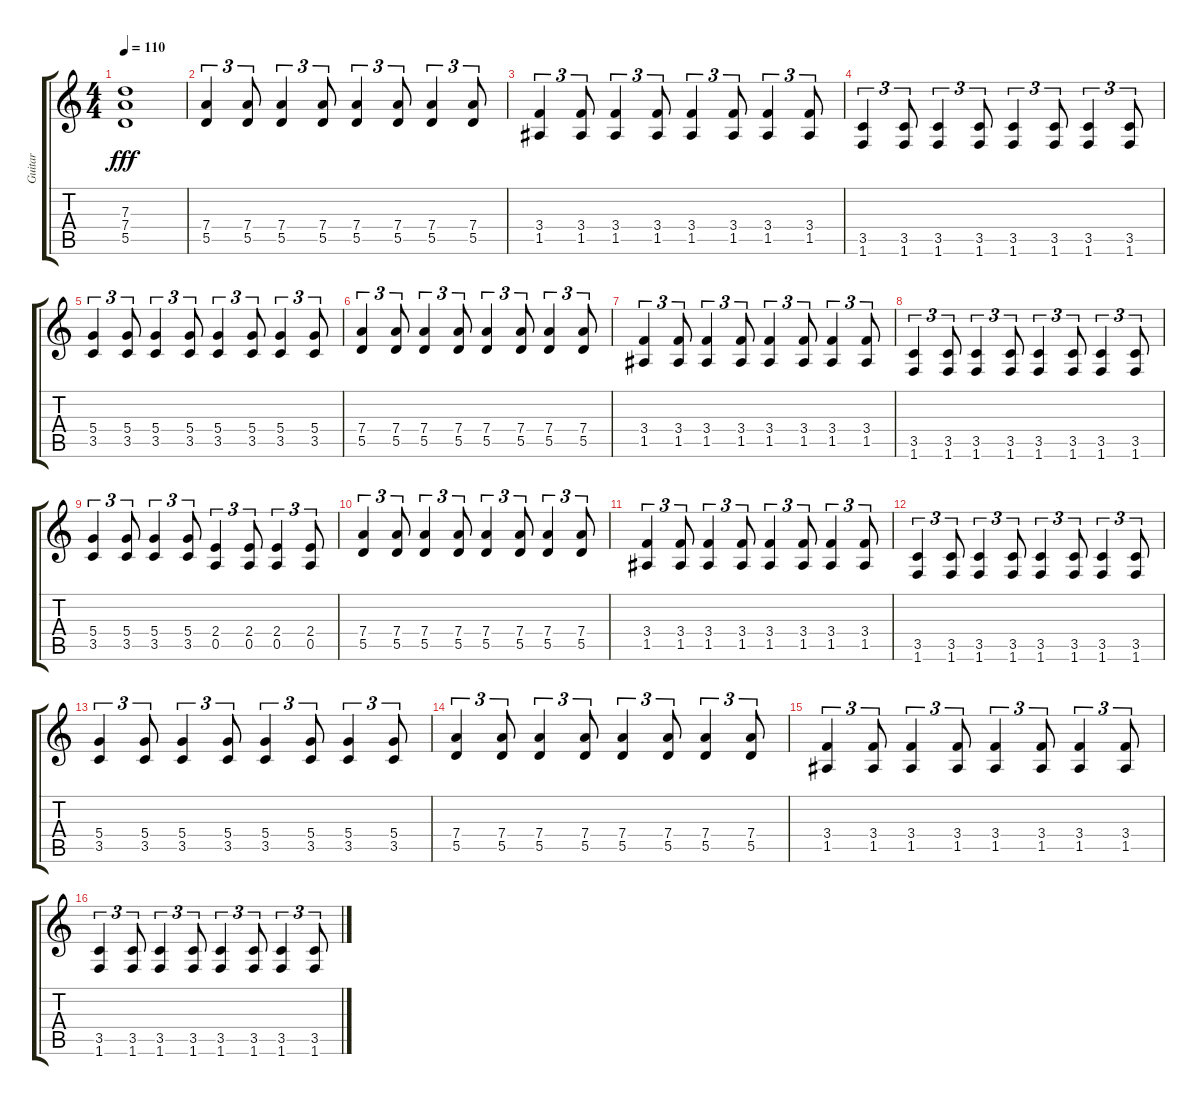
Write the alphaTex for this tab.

\track ("Guitar" "Guitar") {instrument overdrivenguitar}
\staff {score tabs}
\tuning (E4 B3 G3 D3 A2 E2) {hide}
\ts (4 4)
\tempo 110
\clef g2
\ks c
(7.3 7.4 5.5).1{dy fff} |
(7.4 5.5).4{tu (3 2)} (7.4 5.5).8{tu (3 2)} (7.4 5.5).4{tu (3 2)} (7.4 5.5).8{tu (3 2)} (7.4 5.5).4{tu (3 2)} (7.4 5.5).8{tu (3 2)} (7.4 5.5).4{tu (3 2)} (7.4 5.5).8{tu (3 2)} |
(3.4 1.5).4{tu (3 2)} (3.4 1.5).8{tu (3 2)} (3.4 1.5).4{tu (3 2)} (3.4 1.5).8{tu (3 2)} (3.4 1.5).4{tu (3 2)} (3.4 1.5).8{tu (3 2)} (3.4 1.5).4{tu (3 2)} (3.4 1.5).8{tu (3 2)} |
(3.5 1.6).4{tu (3 2)} (3.5 1.6).8{tu (3 2)} (3.5 1.6).4{tu (3 2)} (3.5 1.6).8{tu (3 2)} (3.5 1.6).4{tu (3 2)} (3.5 1.6).8{tu (3 2)} (3.5 1.6).4{tu (3 2)} (3.5 1.6).8{tu (3 2)} |
(5.4 3.5).4{tu (3 2)} (5.4 3.5).8{tu (3 2)} (5.4 3.5).4{tu (3 2)} (5.4 3.5).8{tu (3 2)} (5.4 3.5).4{tu (3 2)} (5.4 3.5).8{tu (3 2)} (5.4 3.5).4{tu (3 2)} (5.4 3.5).8{tu (3 2)} |
(7.4 5.5).4{tu (3 2)} (7.4 5.5).8{tu (3 2)} (7.4 5.5).4{tu (3 2)} (7.4 5.5).8{tu (3 2)} (7.4 5.5).4{tu (3 2)} (7.4 5.5).8{tu (3 2)} (7.4 5.5).4{tu (3 2)} (7.4 5.5).8{tu (3 2)} |
(3.4 1.5).4{tu (3 2)} (3.4 1.5).8{tu (3 2)} (3.4 1.5).4{tu (3 2)} (3.4 1.5).8{tu (3 2)} (3.4 1.5).4{tu (3 2)} (3.4 1.5).8{tu (3 2)} (3.4 1.5).4{tu (3 2)} (3.4 1.5).8{tu (3 2)} |
(3.5 1.6).4{tu (3 2)} (3.5 1.6).8{tu (3 2)} (3.5 1.6).4{tu (3 2)} (3.5 1.6).8{tu (3 2)} (3.5 1.6).4{tu (3 2)} (3.5 1.6).8{tu (3 2)} (3.5 1.6).4{tu (3 2)} (3.5 1.6).8{tu (3 2)} |
(5.4 3.5).4{tu (3 2)} (5.4 3.5).8{tu (3 2)} (5.4 3.5).4{tu (3 2)} (5.4 3.5).8{tu (3 2)} (2.4 0.5).4{tu (3 2)} (2.4 0.5).8{tu (3 2)} (2.4 0.5).4{tu (3 2)} (2.4 0.5).8{tu (3 2)} |
(7.4 5.5).4{tu (3 2)} (7.4 5.5).8{tu (3 2)} (7.4 5.5).4{tu (3 2)} (7.4 5.5).8{tu (3 2)} (7.4 5.5).4{tu (3 2)} (7.4 5.5).8{tu (3 2)} (7.4 5.5).4{tu (3 2)} (7.4 5.5).8{tu (3 2)} |
(3.4 1.5).4{tu (3 2)} (3.4 1.5).8{tu (3 2)} (3.4 1.5).4{tu (3 2)} (3.4 1.5).8{tu (3 2)} (3.4 1.5).4{tu (3 2)} (3.4 1.5).8{tu (3 2)} (3.4 1.5).4{tu (3 2)} (3.4 1.5).8{tu (3 2)} |
(3.5 1.6).4{tu (3 2)} (3.5 1.6).8{tu (3 2)} (3.5 1.6).4{tu (3 2)} (3.5 1.6).8{tu (3 2)} (3.5 1.6).4{tu (3 2)} (3.5 1.6).8{tu (3 2)} (3.5 1.6).4{tu (3 2)} (3.5 1.6).8{tu (3 2)} |
(5.4 3.5).4{tu (3 2)} (5.4 3.5).8{tu (3 2)} (5.4 3.5).4{tu (3 2)} (5.4 3.5).8{tu (3 2)} (5.4 3.5).4{tu (3 2)} (5.4 3.5).8{tu (3 2)} (5.4 3.5).4{tu (3 2)} (5.4 3.5).8{tu (3 2)} |
(7.4 5.5).4{tu (3 2)} (7.4 5.5).8{tu (3 2)} (7.4 5.5).4{tu (3 2)} (7.4 5.5).8{tu (3 2)} (7.4 5.5).4{tu (3 2)} (7.4 5.5).8{tu (3 2)} (7.4 5.5).4{tu (3 2)} (7.4 5.5).8{tu (3 2)} |
(3.4 1.5).4{tu (3 2)} (3.4 1.5).8{tu (3 2)} (3.4 1.5).4{tu (3 2)} (3.4 1.5).8{tu (3 2)} (3.4 1.5).4{tu (3 2)} (3.4 1.5).8{tu (3 2)} (3.4 1.5).4{tu (3 2)} (3.4 1.5).8{tu (3 2)} |
(3.5 1.6).4{tu (3 2)} (3.5 1.6).8{tu (3 2)} (3.5 1.6).4{tu (3 2)} (3.5 1.6).8{tu (3 2)} (3.5 1.6).4{tu (3 2)} (3.5 1.6).8{tu (3 2)} (3.5 1.6).4{tu (3 2)} (3.5 1.6).8{tu (3 2)}
